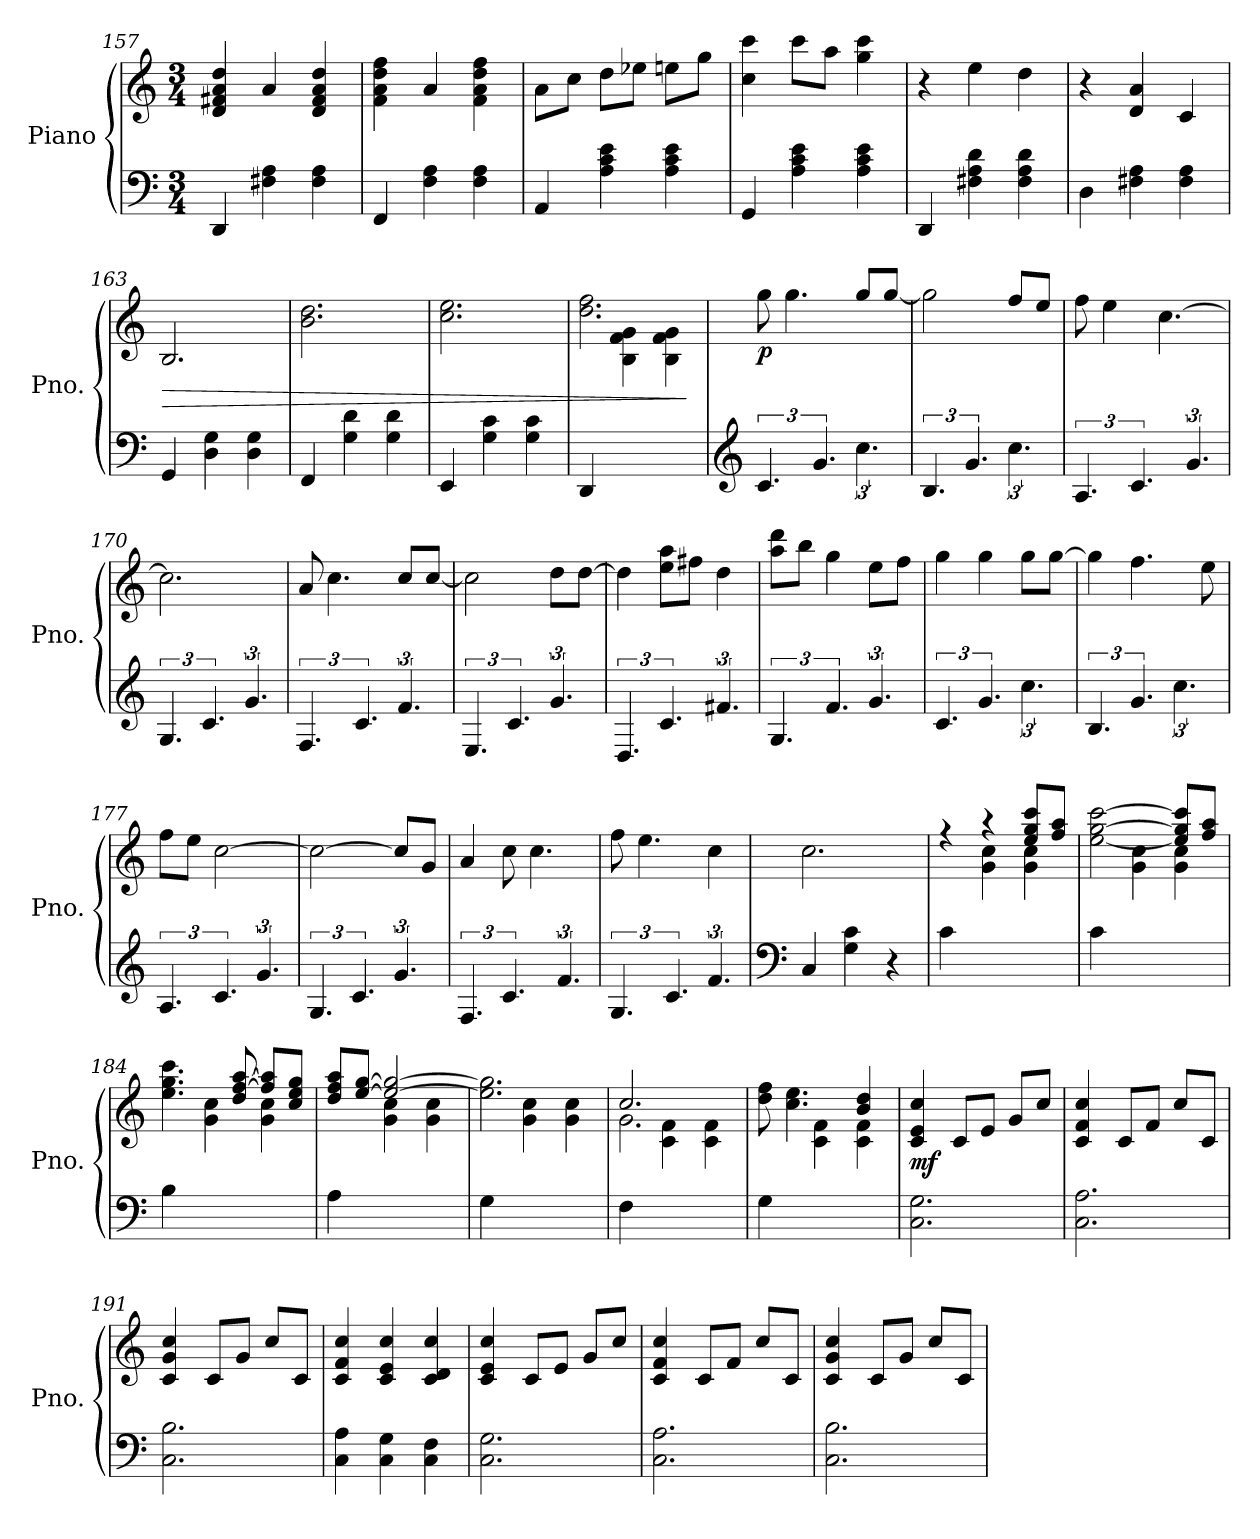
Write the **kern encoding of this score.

**kern	**kern	**dynam
*part1	*part1	*part1
*staff2	*staff1	*staff1/2
*I"Piano	*	*
*I'Pno.	*	*
*clefF4	*clefG2	*
*k[]	*k[]	*
*M3/4	*M3/4	*
=157	=157	=157
4DD/	4d/ 4f#X/ 4a/ 4dd/	.
4F#X\ 4A\	4a/	.
4F#\ 4A\	4d/ 4f#/ 4a/ 4dd/	.
=158	=158	=158
4FF/	4f\ 4a\ 4dd\ 4ff\	.
4F\ 4A\	4a/	.
4F\ 4A\	4f\ 4a\ 4dd\ 4ff\	.
!!LO:LB:g=z
=159	=159	=159
4AA/	8a\L	.
.	8cc\J	.
4A\ 4c\ 4e\	8dd\L	.
.	8ee-X\J	.
4A\ 4c\ 4e\	8een\L	.
.	8gg\J	.
=160	=160	=160
4GG/	4cc\ 4ccc\	.
4A\ 4c\ 4e\	8ccc\L	.
.	8aa\J	.
4A\ 4c\ 4e\	4gg\ 4ccc\	.
=161	=161	=161
4DD/	4r	.
4F#X\ 4A\ 4d\	4ee\	.
4F#\ 4A\ 4d\	4dd\	.
=162	=162	=162
4D\	4r	.
4F#X\ 4A\	4d/ 4a/	.
4F#\ 4A\	4c/	.
=163	=163	=163
!	!	!LO:HP:b
4GG/	2.B/	>
4D\ 4G\	.	.
4D\ 4G\	.	.
=164	=164	=164
4FF/	2.b\ 2.dd\	.
4G\ 4d\	.	.
4G\ 4d\	.	.
=165	=165	=165
4EE/	2.cc\ 2.ee\	.
4G\ 4c\	.	.
4G\ 4c\	.	.
=166	=166	=166
*	*^	*
4DD/	2.dd\ 2.ff\	4ryy	.
2ryy	.	4B\ 4f\ 4g\	.
.	.	4B\ 4f\ 4g\	.
*	*v	*v	*
.	.	]
=167	=167	=167
*clefG2	*	*
!	!	!LO:DY:b
6.c/	8gg\	p
.	4.gg\	.
6.g/	.	.
6.cc\	8gg/L	.
.	[8gg/J	.
!!LO:LB:g=z
=168	=168	=168
6.B/	2gg\]	.
6.g/	.	.
6.cc\	8ff/L	.
.	8ee/J	.
=169	=169	=169
6.A/	8ff\	.
.	4ee\	.
6.c/	.	.
.	[4.cc\	.
6.g/	.	.
=170	=170	=170
6.G/	2.cc\]	.
6.c/	.	.
6.g/	.	.
=171	=171	=171
6.F/	8a/	.
.	4.cc\	.
6.c/	.	.
6.f/	8cc/L	.
.	[8cc/J	.
=172	=172	=172
6.E/	2cc\]	.
6.c/	.	.
6.g/	8dd\L	.
.	[8dd\J	.
=173	=173	=173
6.D/	4dd\]	.
6.c/	8ee\ 8aa\L	.
.	8ff#X\J	.
6.f#X/	4dd\	.
=174	=174	=174
6.G/	8aa\ 8ddd\L	.
.	8bb\J	.
6.f/	4gg\	.
6.g/	8ee\L	.
.	8ff\J	.
=175	=175	=175
6.c/	4gg\	.
6.g/	4gg\	.
6.cc\	8gg\L	.
.	[8gg\J	.
=176	=176	=176
6.B/	4gg\]	.
6.g/	4.ff\	.
6.cc\	.	.
.	8ee\	.
!!LO:LB:g=z
=177	=177	=177
6.A/	8ff\L	.
.	8ee\J	.
6.c/	[2cc\	.
6.g/	.	.
=178	=178	=178
6.G/	2cc\_	.
6.c/	.	.
6.g/	8cc/L]	.
.	8g/J	.
=179	=179	=179
6.F/	4a/	.
6.c/	8cc\	.
.	4.cc\	.
6.f/	.	.
=180	=180	=180
6.G/	8ff\	.
.	4.ee\	.
6.c/	.	.
6.f/	4cc\	.
=181	=181	=181
*clefF4	*	*
4C/	2.cc\	.
4G\ 4c\	.	.
4r	.	.
=182	=182	=182
*	*^	*
4c\	4rff	4ryy	.
2ryy	4raa	4g\ 4cc\	.
.	8ee/ 8gg/ 8ccc/L	4g\ 4cc\	.
.	8ff/ 8aa/J	.	.
=183	=183	=183	=183
4c\	[2ee\ [2gg\ [2ccc\	4ryy	.
2ryy	.	4g\ 4cc\	.
.	8ee/] 8gg/] 8ccc/]L	4g\ 4cc\	.
.	8ff/ 8aa/J	.	.
=184	=184	=184	=184
4B\	4.ee\ 4.gg\ 4.ccc\	4ryy	.
2ryy	.	4g\ 4cc\	.
.	8dd/ [8ff/ [8aa/	.	.
.	8ff/] 8aa/]L	4g\ 4cc\	.
.	8cc/ 8ee/ 8gg/J	.	.
=185	=185	=185	=185
4A\	8dd/ 8ff/ 8aa/L	4ryy	.
.	[8ee/ [8gg/J	.	.
2ryy	2ee/_ 2gg/_	4g\ 4cc\	.
.	.	4g\ 4cc\	.
!!LO:PB:g=z	!!
=186	=186	=186	=186
4G\	2.ee\] 2.gg\]	4ryy	.
2ryy	.	4g\ 4cc\	.
.	.	4g\ 4cc\	.
=187	=187	=187	=187
*	*	*^	*
4F\	2.cc/	2.g\	4ryy	.
2ryy	.	.	4c\ 4f\	.
.	.	.	4c\ 4f\	.
*	*	*v	*v	*
=188	=188	=188	=188
4G\	8dd\ 8ff\	4ryy	.
.	4.cc\ 4.ee\	.	.
2ryy	.	4c\ 4f\	.
.	4b/ 4dd/	4c\ 4f\	.
=189	=189	=189	=189
!	!	!	!LO:DY:b
*	*v	*v	*
2.C\ 2.G\	4c/ 4e/ 4cc/	mf
.	8c/L	.
.	8e/J	.
.	8g/L	.
.	8cc/J	.
=190	=190	=190
2.C\ 2.A\	4c/ 4f/ 4cc/	.
.	8c/L	.
.	8f/J	.
.	8cc/L	.
.	8c/J	.
=191	=191	=191
2.C\ 2.B\	4c/ 4g/ 4cc/	.
.	8c/L	.
.	8g/J	.
.	8cc/L	.
.	8c/J	.
=192	=192	=192
4C\ 4A\	4c/ 4f/ 4cc/	.
4C\ 4G\	4c/ 4e/ 4cc/	.
4C\ 4F\	4c/ 4d/ 4cc/	.
=193	=193	=193
2.C\ 2.G\	4c/ 4e/ 4cc/	.
.	8c/L	.
.	8e/J	.
.	8g/L	.
.	8cc/J	.
!!LO:LB:g=z
=194	=194	=194
2.C\ 2.A\	4c/ 4f/ 4cc/	.
.	8c/L	.
.	8f/J	.
.	8cc/L	.
.	8c/J	.
=195	=195	=195
2.C\ 2.B\	4c/ 4g/ 4cc/	.
.	8c/L	.
.	8g/J	.
.	8cc/L	.
.	8c/J	.
=	=	=
*-	*-	*-
